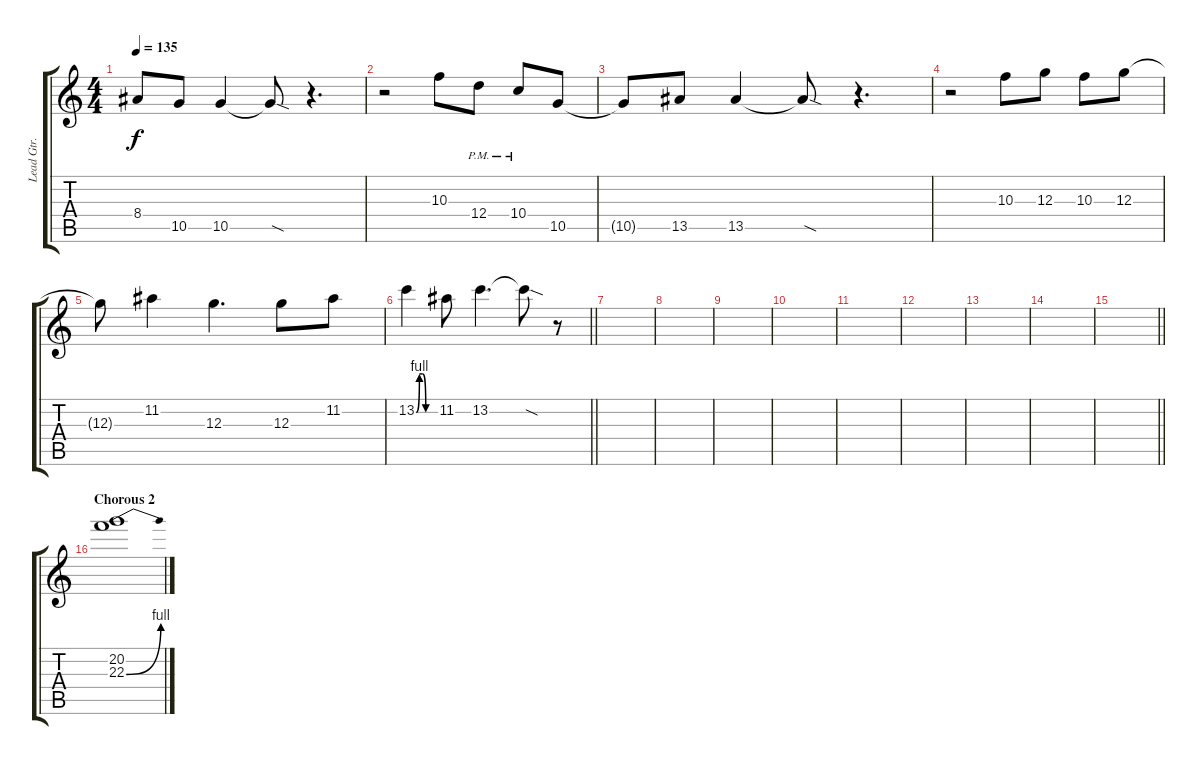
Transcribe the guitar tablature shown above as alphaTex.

\track ("Lead Gtr. " "Lead Gtr. ") {instrument distortionguitar}
\staff {score tabs}
\tuning (E4 B3 G3 D3 A2 D2) {hide}
\ts (4 4)
\tempo 135
\clef g2
\ks c
8.4{t}.8{dy f} 10.5.8 10.5.4 10.5{sod t}.8 r.4{d} |
r.2 10.3.8 12.4{pm}.8 10.4{pm}.8 10.5.8 |
10.5{t}.8 13.5.8 13.5.4 13.5{sod t}.8 r.4{d} |
r.2 10.3.8 12.3.8 10.3.8 12.3.8 |
12.3{t}.8 11.2.4 12.3.4{d} 12.3.8 11.2.8 |
\barLineRight lightlight
13.2{be (custom 0 0 10 4 20 4 30 0 60 0)}.4 11.2.8 13.2.4{d} 13.2{sod t}.8 r.8 |
\section ("" "")
|
|
|
|
|
|
|
|
\barLineRight lightlight
|
\section ("" "Chorous 2")
(20.2 22.3{be (bend 0 0 60 4)}).1{volume 8}
